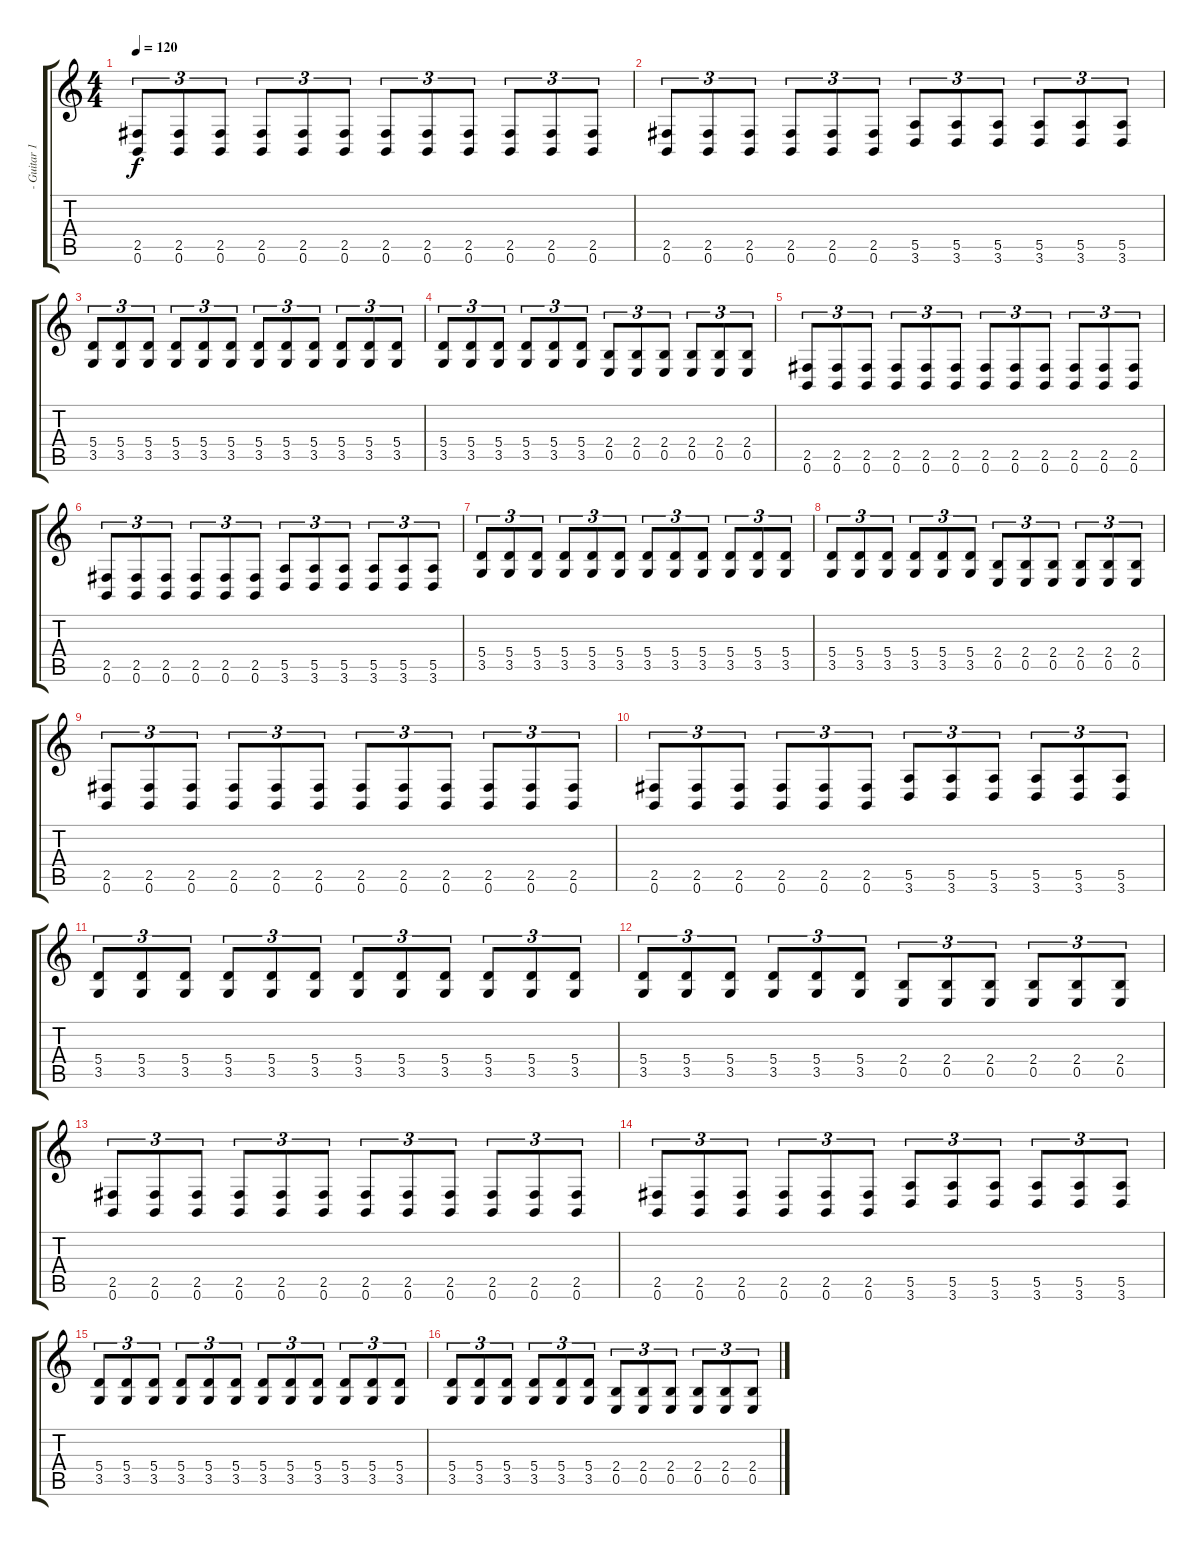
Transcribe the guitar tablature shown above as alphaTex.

\track ("- Guitar 1 -" "- Guitar 1") {instrument distortionguitar}
\staff {score tabs}
\tuning (B3 Gb3 D3 A2 E2 B1) {hide}
\ts (4 4)
\tempo 120
\clef g2
\ks c
(2.5 0.6).8{tu (3 2) dy f} (2.5 0.6).8{tu (3 2)} (2.5 0.6).8{tu (3 2)} (2.5 0.6).8{tu (3 2)} (2.5 0.6).8{tu (3 2)} (2.5 0.6).8{tu (3 2)} (2.5 0.6).8{tu (3 2)} (2.5 0.6).8{tu (3 2)} (2.5 0.6).8{tu (3 2)} (2.5 0.6).8{tu (3 2)} (2.5 0.6).8{tu (3 2)} (2.5 0.6).8{tu (3 2)} |
(2.5 0.6).8{tu (3 2)} (2.5 0.6).8{tu (3 2)} (2.5 0.6).8{tu (3 2)} (2.5 0.6).8{tu (3 2)} (2.5 0.6).8{tu (3 2)} (2.5 0.6).8{tu (3 2)} (5.5 3.6).8{tu (3 2)} (5.5 3.6).8{tu (3 2)} (5.5 3.6).8{tu (3 2)} (5.5 3.6).8{tu (3 2)} (5.5 3.6).8{tu (3 2)} (5.5 3.6).8{tu (3 2)} |
(5.4 3.5).8{tu (3 2)} (5.4 3.5).8{tu (3 2)} (5.4 3.5).8{tu (3 2)} (5.4 3.5).8{tu (3 2)} (5.4 3.5).8{tu (3 2)} (5.4 3.5).8{tu (3 2)} (5.4 3.5).8{tu (3 2)} (5.4 3.5).8{tu (3 2)} (5.4 3.5).8{tu (3 2)} (5.4 3.5).8{tu (3 2)} (5.4 3.5).8{tu (3 2)} (5.4 3.5).8{tu (3 2)} |
(5.4 3.5).8{tu (3 2)} (5.4 3.5).8{tu (3 2)} (5.4 3.5).8{tu (3 2)} (5.4 3.5).8{tu (3 2)} (5.4 3.5).8{tu (3 2)} (5.4 3.5).8{tu (3 2)} (2.4 0.5).8{tu (3 2)} (2.4 0.5).8{tu (3 2)} (2.4 0.5).8{tu (3 2)} (2.4 0.5).8{tu (3 2)} (2.4 0.5).8{tu (3 2)} (2.4 0.5).8{tu (3 2)} |
(2.5 0.6).8{tu (3 2)} (2.5 0.6).8{tu (3 2)} (2.5 0.6).8{tu (3 2)} (2.5 0.6).8{tu (3 2)} (2.5 0.6).8{tu (3 2)} (2.5 0.6).8{tu (3 2)} (2.5 0.6).8{tu (3 2)} (2.5 0.6).8{tu (3 2)} (2.5 0.6).8{tu (3 2)} (2.5 0.6).8{tu (3 2)} (2.5 0.6).8{tu (3 2)} (2.5 0.6).8{tu (3 2)} |
(2.5 0.6).8{tu (3 2)} (2.5 0.6).8{tu (3 2)} (2.5 0.6).8{tu (3 2)} (2.5 0.6).8{tu (3 2)} (2.5 0.6).8{tu (3 2)} (2.5 0.6).8{tu (3 2)} (5.5 3.6).8{tu (3 2)} (5.5 3.6).8{tu (3 2)} (5.5 3.6).8{tu (3 2)} (5.5 3.6).8{tu (3 2)} (5.5 3.6).8{tu (3 2)} (5.5 3.6).8{tu (3 2)} |
(5.4 3.5).8{tu (3 2)} (5.4 3.5).8{tu (3 2)} (5.4 3.5).8{tu (3 2)} (5.4 3.5).8{tu (3 2)} (5.4 3.5).8{tu (3 2)} (5.4 3.5).8{tu (3 2)} (5.4 3.5).8{tu (3 2)} (5.4 3.5).8{tu (3 2)} (5.4 3.5).8{tu (3 2)} (5.4 3.5).8{tu (3 2)} (5.4 3.5).8{tu (3 2)} (5.4 3.5).8{tu (3 2)} |
(5.4 3.5).8{tu (3 2)} (5.4 3.5).8{tu (3 2)} (5.4 3.5).8{tu (3 2)} (5.4 3.5).8{tu (3 2)} (5.4 3.5).8{tu (3 2)} (5.4 3.5).8{tu (3 2)} (2.4 0.5).8{tu (3 2)} (2.4 0.5).8{tu (3 2)} (2.4 0.5).8{tu (3 2)} (2.4 0.5).8{tu (3 2)} (2.4 0.5).8{tu (3 2)} (2.4 0.5).8{tu (3 2)} |
(2.5 0.6).8{tu (3 2)} (2.5 0.6).8{tu (3 2)} (2.5 0.6).8{tu (3 2)} (2.5 0.6).8{tu (3 2)} (2.5 0.6).8{tu (3 2)} (2.5 0.6).8{tu (3 2)} (2.5 0.6).8{tu (3 2)} (2.5 0.6).8{tu (3 2)} (2.5 0.6).8{tu (3 2)} (2.5 0.6).8{tu (3 2)} (2.5 0.6).8{tu (3 2)} (2.5 0.6).8{tu (3 2)} |
(2.5 0.6).8{tu (3 2)} (2.5 0.6).8{tu (3 2)} (2.5 0.6).8{tu (3 2)} (2.5 0.6).8{tu (3 2)} (2.5 0.6).8{tu (3 2)} (2.5 0.6).8{tu (3 2)} (5.5 3.6).8{tu (3 2)} (5.5 3.6).8{tu (3 2)} (5.5 3.6).8{tu (3 2)} (5.5 3.6).8{tu (3 2)} (5.5 3.6).8{tu (3 2)} (5.5 3.6).8{tu (3 2)} |
(5.4 3.5).8{tu (3 2)} (5.4 3.5).8{tu (3 2)} (5.4 3.5).8{tu (3 2)} (5.4 3.5).8{tu (3 2)} (5.4 3.5).8{tu (3 2)} (5.4 3.5).8{tu (3 2)} (5.4 3.5).8{tu (3 2)} (5.4 3.5).8{tu (3 2)} (5.4 3.5).8{tu (3 2)} (5.4 3.5).8{tu (3 2)} (5.4 3.5).8{tu (3 2)} (5.4 3.5).8{tu (3 2)} |
(5.4 3.5).8{tu (3 2)} (5.4 3.5).8{tu (3 2)} (5.4 3.5).8{tu (3 2)} (5.4 3.5).8{tu (3 2)} (5.4 3.5).8{tu (3 2)} (5.4 3.5).8{tu (3 2)} (2.4 0.5).8{tu (3 2)} (2.4 0.5).8{tu (3 2)} (2.4 0.5).8{tu (3 2)} (2.4 0.5).8{tu (3 2)} (2.4 0.5).8{tu (3 2)} (2.4 0.5).8{tu (3 2)} |
(2.5 0.6).8{tu (3 2)} (2.5 0.6).8{tu (3 2)} (2.5 0.6).8{tu (3 2)} (2.5 0.6).8{tu (3 2)} (2.5 0.6).8{tu (3 2)} (2.5 0.6).8{tu (3 2)} (2.5 0.6).8{tu (3 2)} (2.5 0.6).8{tu (3 2)} (2.5 0.6).8{tu (3 2)} (2.5 0.6).8{tu (3 2)} (2.5 0.6).8{tu (3 2)} (2.5 0.6).8{tu (3 2)} |
(2.5 0.6).8{tu (3 2)} (2.5 0.6).8{tu (3 2)} (2.5 0.6).8{tu (3 2)} (2.5 0.6).8{tu (3 2)} (2.5 0.6).8{tu (3 2)} (2.5 0.6).8{tu (3 2)} (5.5 3.6).8{tu (3 2)} (5.5 3.6).8{tu (3 2)} (5.5 3.6).8{tu (3 2)} (5.5 3.6).8{tu (3 2)} (5.5 3.6).8{tu (3 2)} (5.5 3.6).8{tu (3 2)} |
(5.4 3.5).8{tu (3 2)} (5.4 3.5).8{tu (3 2)} (5.4 3.5).8{tu (3 2)} (5.4 3.5).8{tu (3 2)} (5.4 3.5).8{tu (3 2)} (5.4 3.5).8{tu (3 2)} (5.4 3.5).8{tu (3 2)} (5.4 3.5).8{tu (3 2)} (5.4 3.5).8{tu (3 2)} (5.4 3.5).8{tu (3 2)} (5.4 3.5).8{tu (3 2)} (5.4 3.5).8{tu (3 2)} |
(5.4 3.5).8{tu (3 2)} (5.4 3.5).8{tu (3 2)} (5.4 3.5).8{tu (3 2)} (5.4 3.5).8{tu (3 2)} (5.4 3.5).8{tu (3 2)} (5.4 3.5).8{tu (3 2)} (2.4 0.5).8{tu (3 2)} (2.4 0.5).8{tu (3 2)} (2.4 0.5).8{tu (3 2)} (2.4 0.5).8{tu (3 2)} (2.4 0.5).8{tu (3 2)} (2.4 0.5).8{tu (3 2)}
